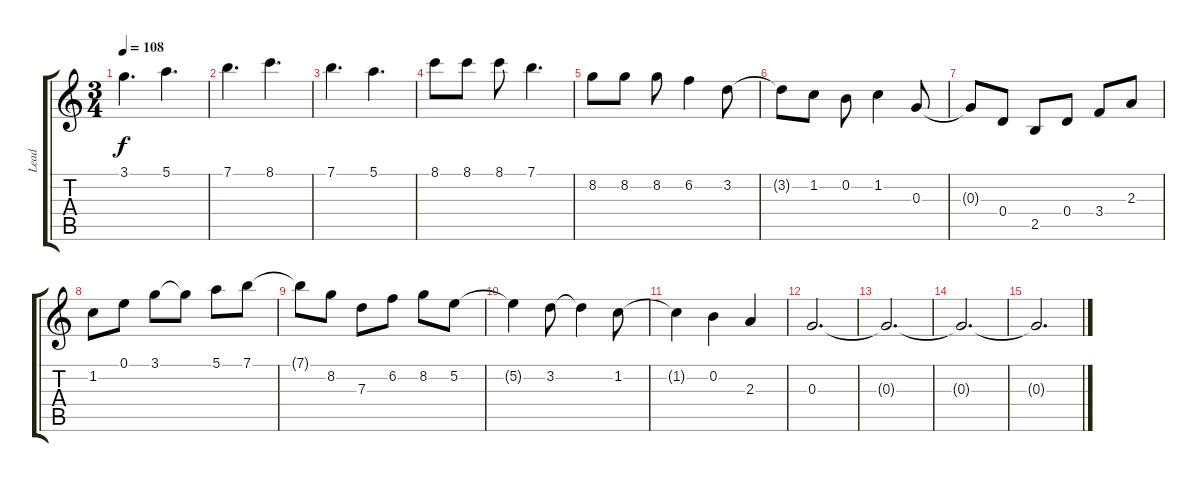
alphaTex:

\track ("Lead" "Lead") {instrument distortionguitar}
\staff {score tabs}
\tuning (E4 B3 G3 D3 A2 E2) {hide}
\ts (3 4)
\tempo 108
\clef g2
\ks c
3.1.4{d dy f} 5.1.4{d} |
7.1.4{d} 8.1.4{d} |
7.1.4{d} 5.1.4{d} |
8.1.8 8.1.8 8.1.8 7.1.4{d} |
8.2.8 8.2.8 8.2.8 6.2.4 3.2.8 |
3.2{t}.8 1.2.8 0.2.8 1.2.4 0.3.8 |
0.3{t}.8 0.4.8 2.5.8 0.4.8 3.4.8 2.3.8 |
1.2.8 0.1.8 3.1.8 3.1{t}.8 5.1.8 7.1.8 |
7.1{t}.8 8.2.8 7.3.8 6.2.8 8.2.8 5.2.8 |
5.2{t}.4 3.2.8 3.2{t}.4 1.2.8 |
1.2{t}.4 0.2.4 2.3.4 |
0.3.2{d} |
0.3{t}.2{d} |
0.3{t}.2{d} |
0.3{t}.2{d}
